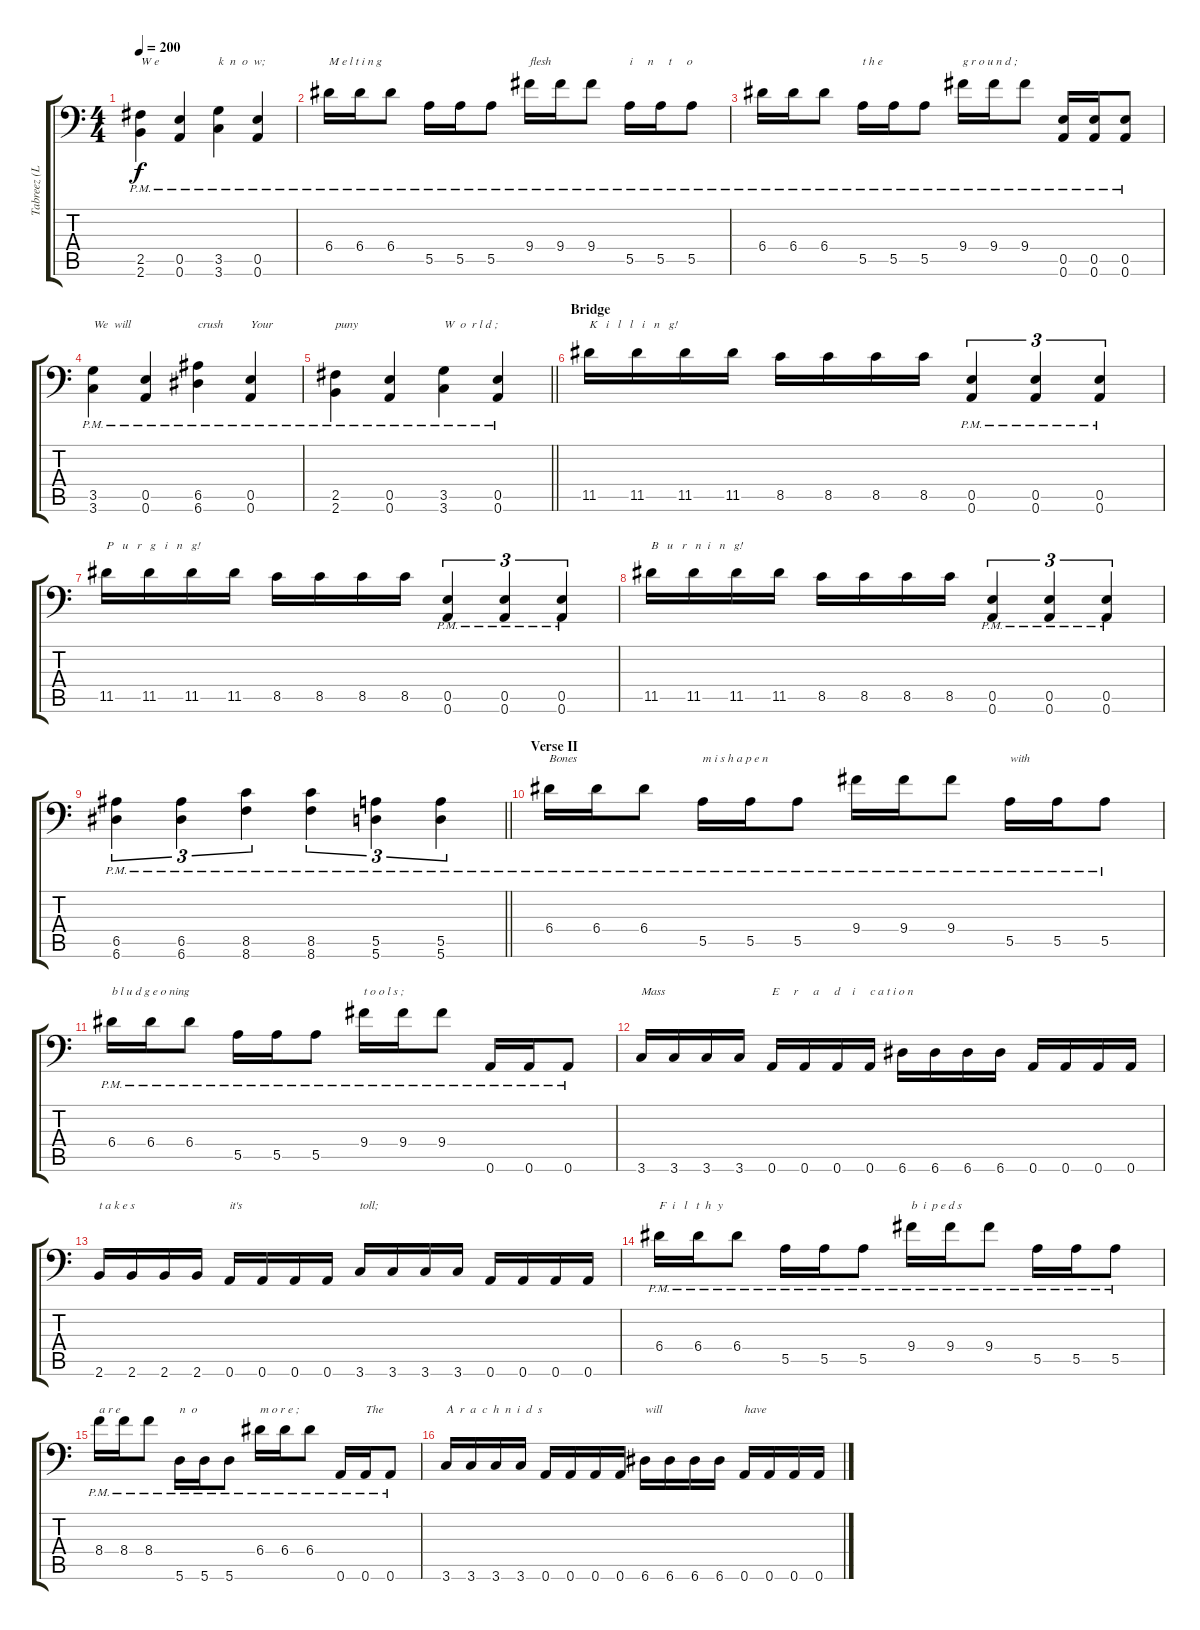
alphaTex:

\track ("Tabreez (Left)" "Tabreez (L") {instrument distortionguitar}
\staff {score tabs}
\tuning (B3 Gb3 D3 A2 E2 A1) {hide}
\ts (4 4)
\tempo 200
\clef f4
\ks c
(2.5{pm} 2.6{pm}).4{txt "W e " dy f} (0.5{pm} 0.6{pm}).4 (3.5{pm} 3.6{pm}).4{txt "k  n  o  w;"} (0.5{pm} 0.6{pm}).4 |
6.4{pm}.16{txt "M e l t i n g"} 6.4{pm}.16 6.4{pm}.8 5.5{pm}.16 5.5{pm}.16 5.5{pm}.8 9.4{pm}.16{txt "flesh"} 9.4{pm}.16 9.4{pm}.8 5.5{pm}.16{txt "i     n     t     o"} 5.5{pm}.16 5.5{pm}.8 |
6.4{pm}.16 6.4{pm}.16 6.4{pm}.8 5.5{pm}.16{txt "t h e"} 5.5{pm}.16 5.5{pm}.8 9.4{pm}.16{txt "g r o u n d ;"} 9.4{pm}.16 9.4{pm}.8 (0.5{pm} 0.6{pm}).16 (0.5{pm} 0.6{pm}).16 (0.5{pm} 0.6{pm}).8 |
(3.5{pm} 3.6{pm}).4{txt "We  will"} (0.5{pm} 0.6{pm}).4 (6.5{pm} 6.6{pm}).4{txt "crush"} (0.5{pm} 0.6{pm}).4{txt "Your"} |
\barLineRight lightlight
(2.5{pm} 2.6{pm}).4{txt "puny"} (0.5{pm} 0.6{pm}).4 (3.5{pm} 3.6{pm}).4{txt "W  o  r l d ;"} (0.5{pm} 0.6{pm}).4 |
\section ("" "Bridge")
11.5.16{txt "K   i   l   l   i   n   g!"} 11.5.16 11.5.16 11.5.16 8.5.16 8.5.16 8.5.16 8.5.16 (0.5{pm} 0.6{pm}).4{tu (3 2)} (0.5{pm} 0.6{pm}).4{tu (3 2)} (0.5{pm} 0.6{pm}).4{tu (3 2)} |
11.5.16{txt "P   u   r   g   i   n   g!"} 11.5.16 11.5.16 11.5.16 8.5.16 8.5.16 8.5.16 8.5.16 (0.5{pm} 0.6{pm}).4{tu (3 2)} (0.5{pm} 0.6{pm}).4{tu (3 2)} (0.5{pm} 0.6{pm}).4{tu (3 2)} |
11.5.16{txt "B   u   r   n  i   n   g!"} 11.5.16 11.5.16 11.5.16 8.5.16 8.5.16 8.5.16 8.5.16 (0.5{pm} 0.6{pm}).4{tu (3 2)} (0.5{pm} 0.6{pm}).4{tu (3 2)} (0.5{pm} 0.6{pm}).4{tu (3 2)} |
\barLineRight lightlight
(6.5{pm} 6.6{pm}).4{tu (3 2)} (6.5{pm} 6.6{pm}).4{tu (3 2)} (8.5{pm} 8.6{pm}).4{tu (3 2)} (8.5{pm} 8.6{pm}).4{tu (3 2)} (5.5{pm} 5.6{pm}).4{tu (3 2)} (5.5{pm} 5.6{pm}).4{tu (3 2)} |
\section ("" "Verse II")
6.4{pm}.16{txt "Bones"} 6.4{pm}.16 6.4{pm}.8 5.5{pm}.16{txt "m i s h a p e n "} 5.5{pm}.16 5.5{pm}.8 9.4{pm}.16 9.4{pm}.16 9.4{pm}.8 5.5{pm}.16{txt "with"} 5.5{pm}.16 5.5{pm}.8 |
6.4{pm}.16{txt "b l u d g e o ning"} 6.4{pm}.16 6.4{pm}.8 5.5{pm}.16 5.5{pm}.16 5.5{pm}.8 9.4{pm}.16{txt "t o o l s ; "} 9.4{pm}.16 9.4{pm}.8 0.6{pm}.16 0.6{pm}.16 0.6{pm}.8 |
3.6.16{txt "Mass"} 3.6.16 3.6.16 3.6.16 0.6.16{txt "E     r     a     d    i     c a t i o n"} 0.6.16 0.6.16 0.6.16 6.6.16 6.6.16 6.6.16 6.6.16 0.6.16 0.6.16 0.6.16 0.6.16 |
2.6.16{txt "t a k e s "} 2.6.16 2.6.16 2.6.16 0.6.16{txt "it's"} 0.6.16 0.6.16 0.6.16 3.6.16{txt "toll;"} 3.6.16 3.6.16 3.6.16 0.6.16 0.6.16 0.6.16 0.6.16 |
6.4{pm}.16{txt "F  i   l   t  h  y"} 6.4{pm}.16 6.4{pm}.8 5.5{pm}.16 5.5{pm}.16 5.5{pm}.8 9.4{pm}.16{txt "b  i  p e d s"} 9.4{pm}.16 9.4{pm}.8 5.5{pm}.16 5.5{pm}.16 5.5{pm}.8 |
8.4{pm}.16{txt "a r e "} 8.4{pm}.16 8.4{pm}.8 5.6{pm}.16{txt "n  o"} 5.6{pm}.16 5.6{pm}.8 6.4{pm}.16{txt "m o r e ; "} 6.4{pm}.16 6.4{pm}.8 0.6{pm}.16 0.6{pm}.16{txt "The"} 0.6{pm}.8 |
3.6.16{txt "A  r  a  c  h  n  i  d  s"} 3.6.16 3.6.16 3.6.16 0.6.16 0.6.16 0.6.16 0.6.16 6.6.16{txt "will"} 6.6.16 6.6.16 6.6.16 0.6.16{txt "have"} 0.6.16 0.6.16 0.6.16
